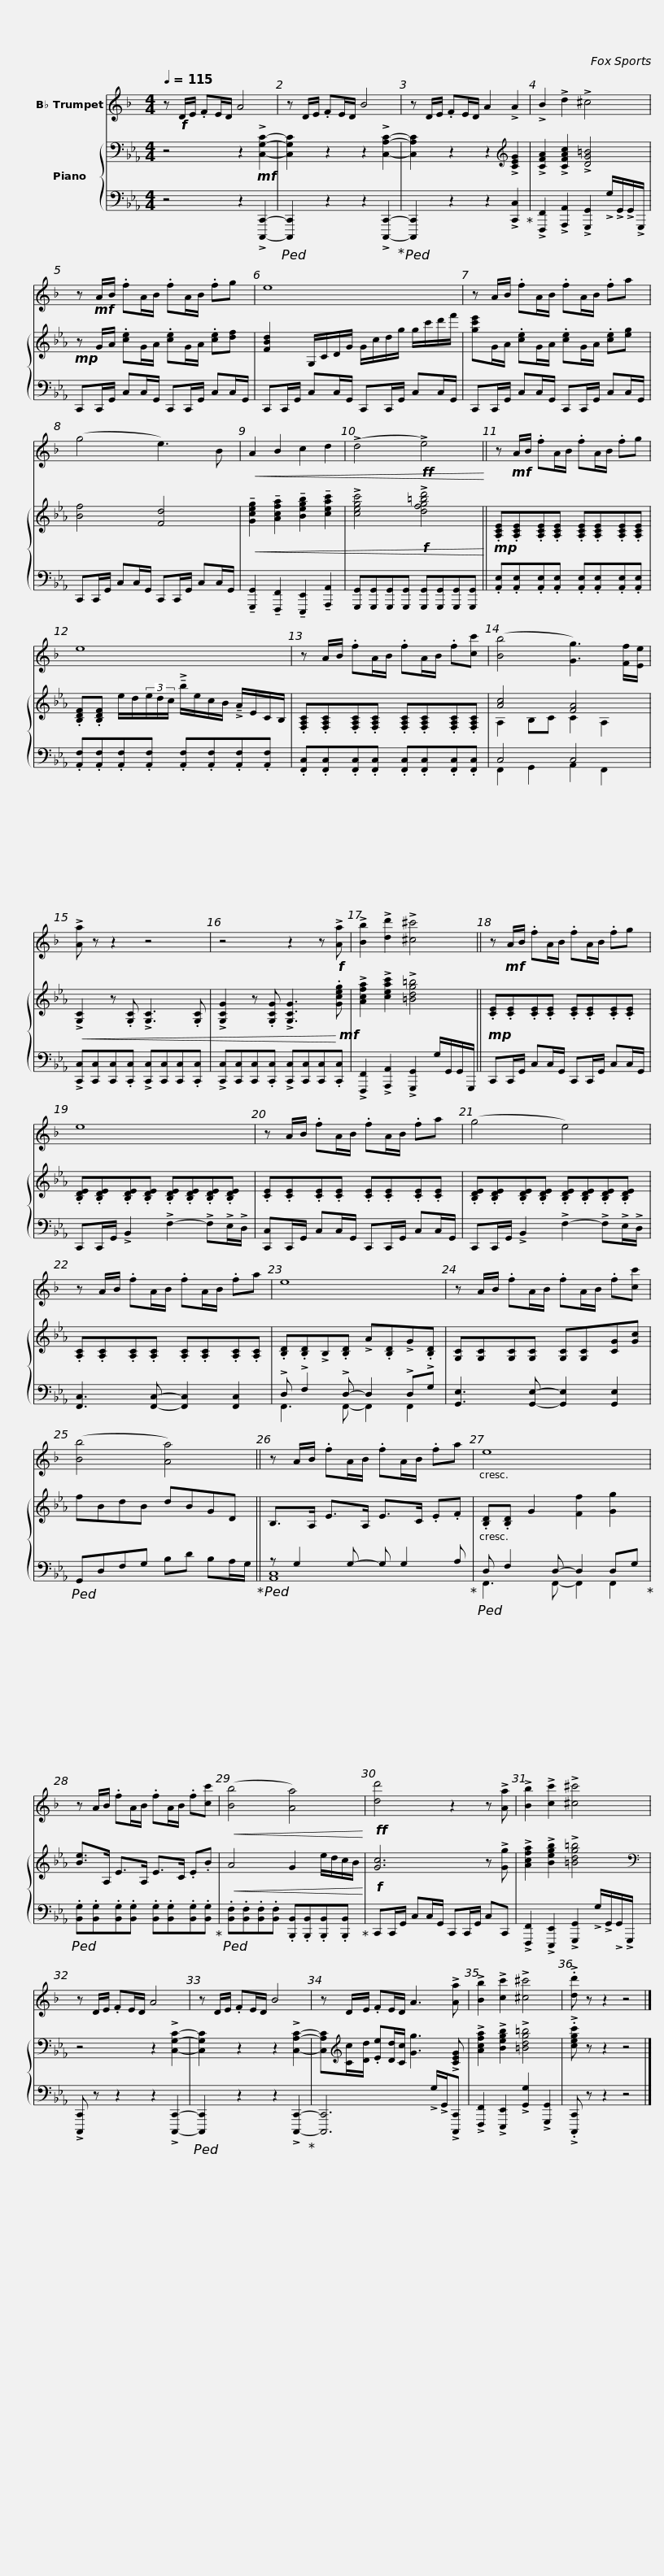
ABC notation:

X:1
%%score 1 { ( 2 4 ) | ( 3 5 ) }
L:1/8
Q:1/4=115
M:4/4
I:linebreak $
K:Eb
V:1 treble transpose=-2
V:2 bass
V:4 bass
V:3 bass
V:5 bass
V:1
[K:F] z!f! D/E/ .FE/D/ A4 | z D/E/ .FE/D/ B4 | z D/E/ .FE/D/ A2 !>!A2 | !>!B2 !>!d2 !>!^c4 |$ z!mf! A/B/ .fA/B/ .fA/B/ .fg | %5
 e8 | z A/B/ .fA/B/ .fA/B/ .fa |$ (g4 e3) B |!<(! A2 B2 c2 d2 | (!>!d4!ff! !>!e4)!<)! || %10
 z!mf! A/B/ .fA/B/ .fA/B/ .fg |$ e8 | z A/B/ .fA/B/ .fA/B/ .f[cc'] | ([Bb]4 [Gg]3) [Ff]/[Ee]/ |$ !>![Aa] z z2 z4 | %15
 z4 z2 z!f! !>![Aa] | !>![Bb]2 !>![dd']2 !>![^c^c']4 ||$ z!mf! A/B/ .fA/B/ .fA/B/ .fg | e8 | z A/B/ .fA/B/ .fA/B/ .fa |$ %20
 (g4 e4) | z A/B/ .fA/B/ .fA/B/ .fa | e8 |$ z A/B/ .fA/B/ .fA/B/ .f[cc'] | ([Bb]4 [Aa]4) || %25
 z A/B/ .fA/B/ .fA/B/ .fa |$ e8 | z A/B/ .fA/B/ .fA/B/ .f[cc'] |!<(! ([Bb]4 [Aa]4)!<)! |!ff! [dd']4 z2 z !>![Aa] |$ %30
 !>![Bb]2 !>![cc']2 !>![^c^c']4 | z D/E/ .FE/D/ A4 | z D/E/ .FE/D/ B4 | z D/E/ .FE/D/ A3 !>![Aa] |$ !>![Bb]2 !>![cc']2 !>![^c^c']4 | %35
 !>!.[dd'] z z2 z4 |] %36
V:2
 z4 z2!mf! !>![C,G,C]2- | [C,G,C]2 z2 z2 !>![C,A,C]2- | [C,A,C]2 z2 z2[K:treble] !>![CEG]2 | !>![CFA]2 !>![CFAc]2 !>![DG=B]4 |$!mp! z G/A/ .[ce]G/A/ .[ce]G/A/ .[ce][df] | %5
 [FBd]2 G,/C/D/G/ G/c/d/g/ g/c'/d'/f'/ | [gc'e']G/A/ .[ce]G/A/ .[ce]G/A/ .[ce][eg] |$ [Bf]4 [Fd]4 |!<(! !tenuto![Gceg]2 !tenuto![Acfa]2 !tenuto![Begb]2 !tenuto![ceac']2 | !>![cegc']4!f! !>![dfg=bd']4!<)! || %10
!mp! .[A,CE].[A,CE].[A,CE].[A,CE] .[A,CE].[A,CE].[A,CE].[A,CE] |$ .[B,DF].[B,DF] e/d/(3e/d/c/ !>!!tenuto!b/e/c/B/ !>!!tenuto!A/E/C/B,/ | .[F,A,C].[F,A,C].[F,A,C].[F,A,C] .[F,A,C].[F,A,C].[F,A,C].[F,A,C] | [Ac]4 [FA]4 |$!<(! !>![G,C]2 z .[G,C] !>![G,C]3 .[G,C] | %15
 !>![G,CG]2 z .[G,CG] !>![G,CG]3!<)!!mf! .[Gceg] | !>![Acfa]2 !>![ceac']2 !>![=Bdg=b]4 ||$!mp! .[CE].[CE].[CE].[CE] .[CE].[CE].[CE].[CE] | .[B,DE].[B,DE].[B,DE].[B,DE] .[B,DE].[B,DE].[B,DE].[B,DE] | .[CE].[CE].[CE].[CE] .[CE].[CE].[CE].[CE] |$ %20
 .[B,DE].[B,DE].[B,DE].[B,DE] .[B,DE].[B,DE].[B,DE].[B,DE] | .[A,C].[A,C].[A,C].[A,C] .[A,C].[A,C].[A,C].[A,C] | .[B,D].[B,D]!>!B,.[B,D] !>!A.[B,D]!>!G.[B,D] |$ [G,C][G,C][G,C][G,C] [G,C][G,C][CG][Gc] | fBdB dBGD || %25
 B,>A, E>A, E>C .E.F |$ .[B,D].[B,D] G2 [Ff]2 [Gg]2 | [Be]>A, E>A, E>C .E.B |!<(! A4 G2 e/d/c/B/!<)! |!f! [Gc]6 z !>![Gg] |$ %30
 !>![Acfa]2 !>![Begb]2 !>![=Bdg=b]4 |[K:bass] z4 z2 !>![C,G,C]2- | [C,G,C]2 z2 z2 !>![C,A,C]2- | [C,A,C][K:treble][Cc]/[Dd]/ .[Ee][Dd]/[Cc]/ [Gg]3 !>![CEG] |$ !>![Acfa]2 !>![Begb]2 !>![=Bdg=b]4 | %35
 !>!.[cegc'] z z2 z4 |] %36
V:3
 z4 z2 !>![C,,,C,,]2- |!ped! [C,,,C,,]2 z2 z2 !>![C,,,C,,]2-!ped-up! |!ped! [C,,,C,,]2 z2 z2 !>![C,,C,]2!ped-up! | !>![F,,,F,,]2 !>![A,,,A,,]2 !>![G,,,G,,]2 !>!G,/!>!G,,/!>!G,,/!>!G,,,/ |$ C,,C,,/G,,/ C,C,/G,,/ C,,C,,/G,,/ C,C,/G,,/ | %5
 C,,C,,/G,,/ C,C,/G,,/ C,,C,,/G,,/ C,C,/G,,/ | C,,C,,/G,,/ C,C,/G,,/ C,,C,,/G,,/ C,C,/G,,/ |$ C,,C,,/G,,/ C,C,/G,,/ C,,C,,/G,,/ C,C,/G,,/ | !tenuto![G,,,G,,]2 !tenuto![F,,,F,,]2 !tenuto![E,,,E,,]2 !tenuto![A,,,A,,]2 | [G,,,G,,][G,,,G,,][G,,,G,,][G,,,G,,] [G,,,G,,][G,,,G,,][G,,,G,,][G,,,G,,] || %10
 .[A,,E,].[A,,E,].[A,,E,].[A,,E,] .[A,,E,].[A,,E,].[A,,E,].[A,,E,] |$ .[A,,F,].[A,,F,].[A,,F,].[A,,F,] .[A,,F,].[A,,F,].[A,,F,].[A,,F,] | .[F,,C,].[F,,C,].[F,,C,].[F,,C,] .[F,,C,].[F,,C,].[F,,C,].[F,,C,] | C,4 C,4 |$ !>![C,,C,][C,,C,][C,,C,].[C,,C,] !>![C,,C,][C,,C,][C,,C,].[C,,C,] | %15
 !>![C,,C,][C,,C,][C,,C,].[C,,C,] !>![C,,C,][C,,C,][C,,C,].[C,,C,] | !>![F,,,F,,]2 !>![A,,,A,,]2 !>![G,,,G,,]2 G,/G,,/G,,/G,,,/ ||$ C,,C,,/G,,/ C,C,/G,,/ C,,C,,/G,,/ C,C,/G,,/ | C,,C,,/G,,/ !>!B,,2 !>!F,2- !>!F,!>!E,/!>!D,/ | [C,,C,]C,,/G,,/ C,C,/G,,/ C,,C,,/G,,/ C,C,/G,,/ |$ %20
 C,,C,,/G,,/ !>!B,,2 !>!F,2- !>!F,!>!E,/!>!D,/ | [F,,C,]3 [F,,C,]- [F,,C,]2 [F,,C,]2 | !>!D, !>!F,2 !>!D,- D,2 !>!D,!>!G, |$ [G,,E,]3 [G,,E,]- [G,,E,]2 [G,,E,]2 |!ped! G,,D,F,G, B,D B,A,/G,/!ped-up! || %25
!ped! z G,2 G,- G, G,2 A,!ped-up! |$!ped! D, F,2 D,- D,2 D,G,!ped-up! |!ped! .[B,,G,].[B,,G,].[B,,G,].[B,,G,] .[B,,G,].[B,,G,].[B,,G,].[B,,G,]!ped-up! |!ped! .[B,,F,].[B,,F,].[B,,F,].[B,,F,] .[B,,,B,,].[B,,,B,,].[B,,,B,,].[B,,,B,,]!ped-up! | C,,C,,/G,,/ C,C,/G,,/ C,,C,,/G,,/ C,C,, |$ %30
 !>![F,,,F,,]2 !>![E,,,E,,]2 !>![G,,,G,,]2 !>!G,/!>!G,,/!>!G,,/!>!G,,,/ | !>![C,,,C,,] z z2 z2 !>![C,,,C,,]2- |!ped! [C,,,C,,]2 z2 z2 !>![C,,,C,,]2-!ped-up! | [C,,,C,,]6 !>!G,/!>!G,,/!>![C,,,C,,] |$ !>![F,,,F,,]2 !>![E,,,E,,]2 !>![G,,G,]2 !>![G,,,G,,]2 | %35
 !>!.[C,,,C,,] z z2 z4 |] %36
V:4
 x8 | x8 | x6[K:treble] x2 | x8 |$ x8 | %5
 x8 | x8 |$ x8 | x8 | x8 || %10
 x8 |$ x8 | x8 | A,2 B,C C2 A,2 |$ x8 | %15
 x8 | x8 ||$ x8 | x8 | x8 |$ %20
 x8 | x8 | x8 |$ x8 | x8 || %25
 x8 |$ x8 | x8 | x8 | x8 |$ %30
 x8 |[K:bass] x8 | x8 | x[K:treble] x7 |$ x8 | %35
 x8 |] %36
V:5
 x8 | x8 | x8 | x8 |$ x8 | %5
 x8 | x8 |$ x8 | x8 | x8 || %10
 x8 |$ x8 | x8 | F,,2 G,,2 A,,2 F,,2 |$ x8 | %15
 x8 | x8 ||$ x8 | x8 | x8 |$ %20
 x8 | x8 | F,,3 F,,- F,,2 F,,2 |$ x8 | x8 || %25
 [A,,C,]8 |$ F,,3 F,,- F,,2 F,,2 | x8 | x8 | x8 |$ %30
 x8 | x8 | x8 | x8 |$ x8 | %35
 x8 |] %36
